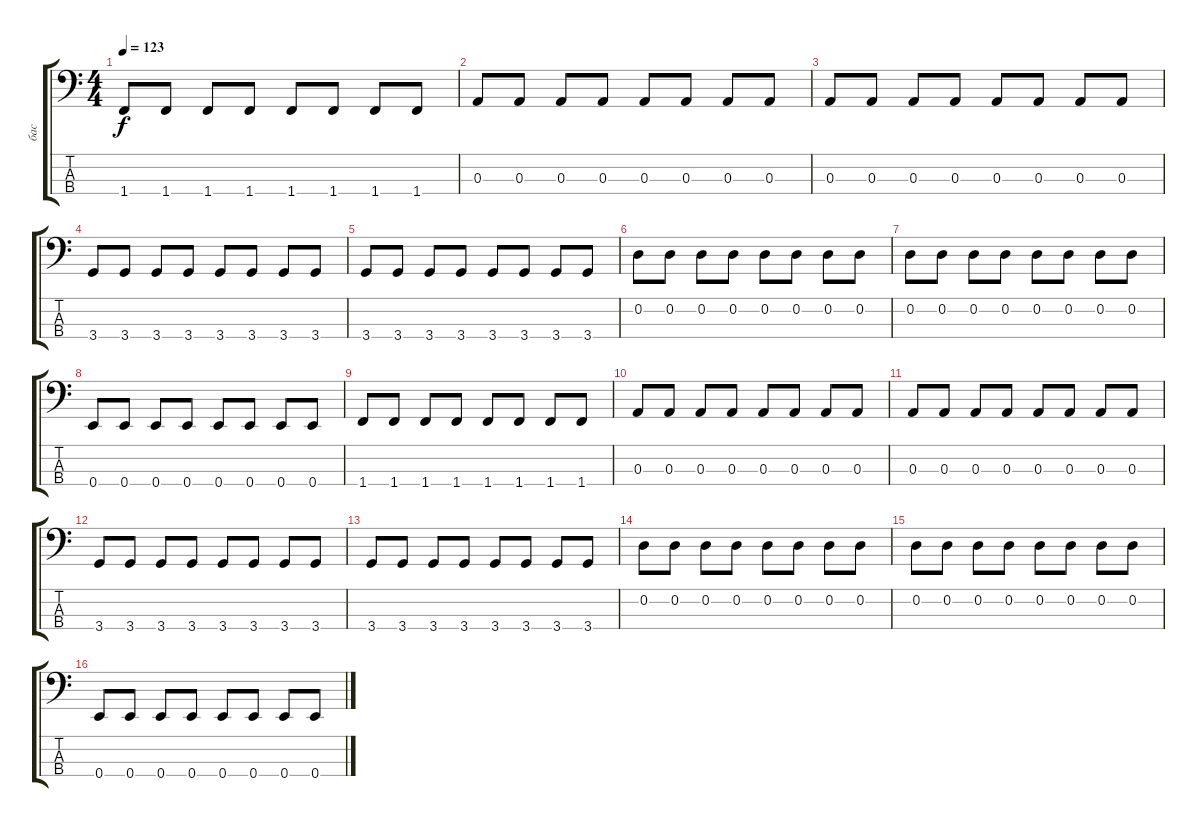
\track ("бас" "бас") {instrument electricbassfinger}
\staff {score tabs}
\tuning (G2 D2 A1 E1) {hide}
\ts (4 4)
\tempo 123
\clef f4
\ks c
1.4.8{dy f} 1.4.8 1.4.8 1.4.8 1.4.8 1.4.8 1.4.8 1.4.8 |
0.3.8 0.3.8 0.3.8 0.3.8 0.3.8 0.3.8 0.3.8 0.3.8 |
0.3.8 0.3.8 0.3.8 0.3.8 0.3.8 0.3.8 0.3.8 0.3.8 |
3.4.8 3.4.8 3.4.8 3.4.8 3.4.8 3.4.8 3.4.8 3.4.8 |
3.4.8 3.4.8 3.4.8 3.4.8 3.4.8 3.4.8 3.4.8 3.4.8 |
0.2.8 0.2.8 0.2.8 0.2.8 0.2.8 0.2.8 0.2.8 0.2.8 |
0.2.8 0.2.8 0.2.8 0.2.8 0.2.8 0.2.8 0.2.8 0.2.8 |
0.4.8 0.4.8 0.4.8 0.4.8 0.4.8 0.4.8 0.4.8 0.4.8 |
1.4.8 1.4.8 1.4.8 1.4.8 1.4.8 1.4.8 1.4.8 1.4.8 |
0.3.8 0.3.8 0.3.8 0.3.8 0.3.8 0.3.8 0.3.8 0.3.8 |
0.3.8 0.3.8 0.3.8 0.3.8 0.3.8 0.3.8 0.3.8 0.3.8 |
3.4.8 3.4.8 3.4.8 3.4.8 3.4.8 3.4.8 3.4.8 3.4.8 |
3.4.8 3.4.8 3.4.8 3.4.8 3.4.8 3.4.8 3.4.8 3.4.8 |
0.2.8 0.2.8 0.2.8 0.2.8 0.2.8 0.2.8 0.2.8 0.2.8 |
0.2.8 0.2.8 0.2.8 0.2.8 0.2.8 0.2.8 0.2.8 0.2.8 |
0.4.8 0.4.8 0.4.8 0.4.8 0.4.8 0.4.8 0.4.8 0.4.8
